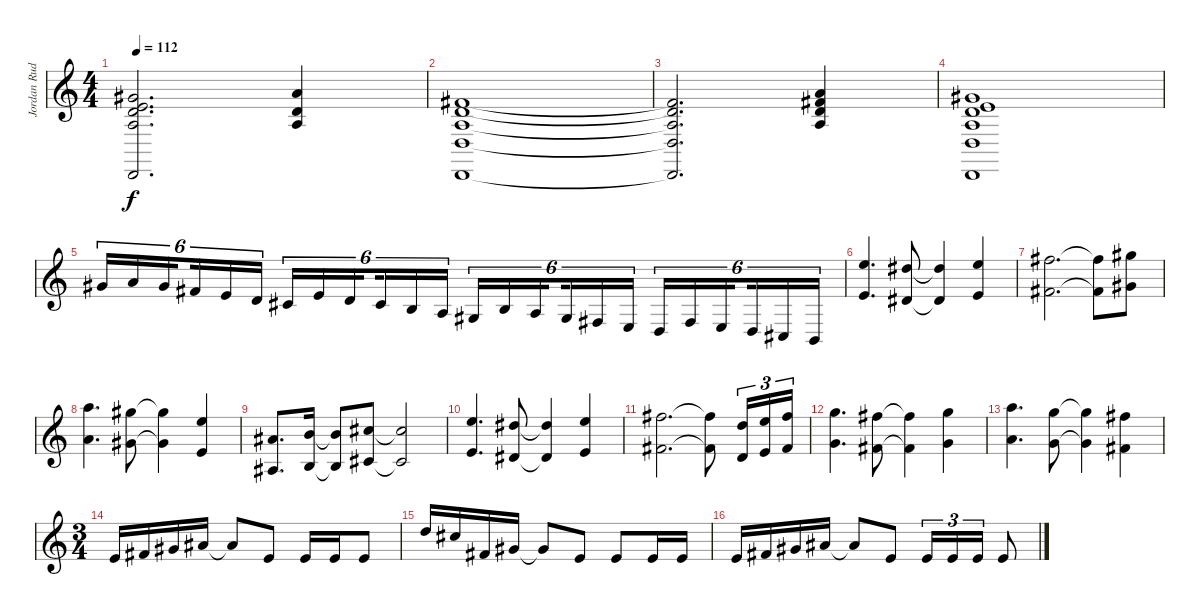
\track ("Jordan Rudess" "Jordan Rud") {instrument stringensemble1}
\staff {score}
\tuning (E4 B3 G3 D3 A2 E2 B1) {hide}
\ts (4 4)
\tempo 112
\clef g2
\ks c
(4.1{t} 5.2{t} 7.3{t} 7.4{t} 3.7{t}).2{d dy f} (5.1 7.3 7.4).4 |
(7.2 7.3 7.4 5.5 3.7).1 |
(7.2{t} 7.3{t} 7.4{t} 5.5{t} 3.7{t}).2{d} (5.1 7.2 7.3 7.4).4 |
(4.1 5.2 7.3 7.4 5.5 3.7).1 |
9.2.16{tu (6 4)} 10.2.16{tu (6 4)} 9.2.16{tu (6 4) beam splitsecondary} 7.2.16{tu (6 4)} 9.3.16{tu (6 4)} 7.3.16{tu (6 4)} 6.3.16{tu (6 4)} 9.3.16{tu (6 4)} 7.3.16{tu (6 4) beam splitsecondary} 6.3.16{tu (6 4)} 9.4.16{tu (6 4)} 7.4.16{tu (6 4)} 6.4.16{tu (6 4)} 9.4.16{tu (6 4)} 7.4.16{tu (6 4) beam splitsecondary} 6.4.16{tu (6 4)} 9.5.16{tu (6 4)} 7.5.16{tu (6 4)} 5.5.16{tu (6 4)} 9.5.16{tu (6 4)} 7.5.16{tu (6 4) beam splitsecondary} 5.5.16{tu (6 4)} 9.6.16{tu (6 4)} 7.6.16{tu (6 4)} |
(12.1 14.4).4{d} (11.1 13.4).8 (11.1{t} 13.4{t}).4 (12.1 14.4).4 |
(14.1 16.4).2{d} (14.1{t} 16.4{t}).8 (16.1 18.4).8 |
(17.1 19.4).4{d} (16.1 18.4).8 (16.1{t} 18.4{t}).4 (12.1 14.4).4 |
(11.2 13.5).8{d} (12.2 14.5).16 (12.2{t} 14.5{t}).8 (14.2 16.5).8 (14.2{t} 16.5{t}).2 |
(12.1 14.4).4{d} (11.1 13.4).8 (11.1{t} 13.4{t}).4 (12.1 14.4).4 |
(14.1 16.4).2{d} (14.1{t} 16.4{t}).8 (10.1 12.4).16{tu (3 2)} (12.1 14.4).16{tu (3 2)} (14.1 16.4).16{tu (3 2)} |
(15.1 17.4).4{d} (14.1 16.4).8 (14.1{t} 16.4{t}).4 (15.1 17.4).4 |
(17.1 19.4).4{d} (15.1 17.4).8 (15.1{t} 17.4{t}).4 (14.1 16.4).4 |
\ts (3 4)
9.3.16 11.3.16 13.3.16 15.3.16 15.3{t}.8 9.3.8 9.3.16 9.3.16 9.3.8 |
15.2.16 14.2.16 11.3.16 13.3.16 13.3{t}.8 9.3.8 9.3.8 9.3.16 9.3.16 |
9.3.16 11.3.16 13.3.16 15.3.16 15.3{t}.8 9.3.8 9.3.16{tu (3 2)} 9.3.16{tu (3 2)} 9.3.16{tu (3 2)} 9.3.8
